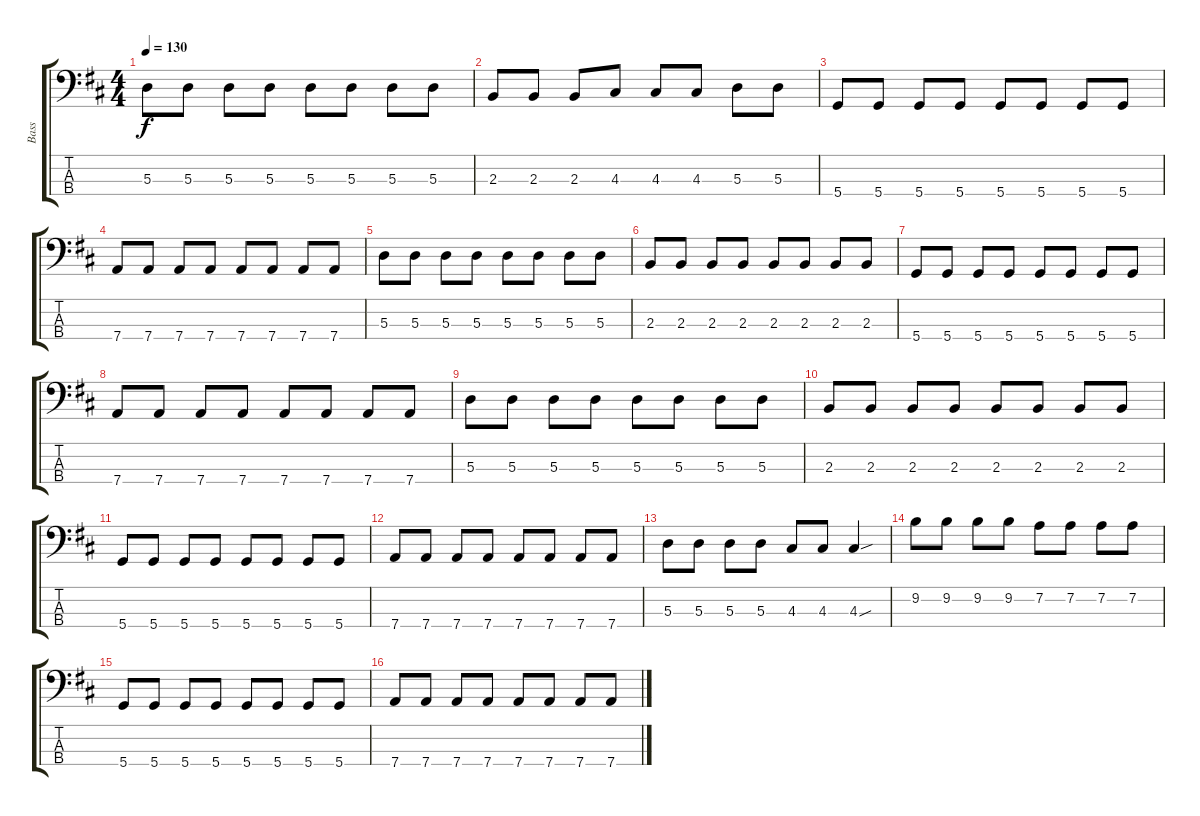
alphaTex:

\track ("Bass" "Bass") {instrument electricbassfinger}
\staff {score tabs}
\tuning (G2 D2 A1 D1) {hide}
\ts (4 4)
\tempo 130
\clef f4
\ks d
5.3.8{dy f} 5.3.8 5.3.8 5.3.8 5.3.8 5.3.8 5.3.8 5.3.8 |
2.3.8 2.3.8 2.3.8 4.3.8 4.3.8 4.3.8 5.3.8 5.3.8 |
5.4.8 5.4.8 5.4.8 5.4.8 5.4.8 5.4.8 5.4.8 5.4.8 |
7.4.8 7.4.8 7.4.8 7.4.8 7.4.8 7.4.8 7.4.8 7.4.8 |
5.3.8 5.3.8 5.3.8 5.3.8 5.3.8 5.3.8 5.3.8 5.3.8 |
2.3.8 2.3.8 2.3.8 2.3.8 2.3.8 2.3.8 2.3.8 2.3.8 |
5.4.8 5.4.8 5.4.8 5.4.8 5.4.8 5.4.8 5.4.8 5.4.8 |
7.4.8 7.4.8 7.4.8 7.4.8 7.4.8 7.4.8 7.4.8 7.4.8 |
5.3.8 5.3.8 5.3.8 5.3.8 5.3.8 5.3.8 5.3.8 5.3.8 |
2.3.8 2.3.8 2.3.8 2.3.8 2.3.8 2.3.8 2.3.8 2.3.8 |
5.4.8 5.4.8 5.4.8 5.4.8 5.4.8 5.4.8 5.4.8 5.4.8 |
7.4.8 7.4.8 7.4.8 7.4.8 7.4.8 7.4.8 7.4.8 7.4.8 |
5.3.8 5.3.8 5.3.8 5.3.8 4.3.8 4.3.8 4.3{sou}.4 |
9.2.8 9.2.8 9.2.8 9.2.8 7.2.8 7.2.8 7.2.8 7.2.8 |
5.4.8 5.4.8 5.4.8 5.4.8 5.4.8 5.4.8 5.4.8 5.4.8 |
7.4.8 7.4.8 7.4.8 7.4.8 7.4.8 7.4.8 7.4.8 7.4.8
